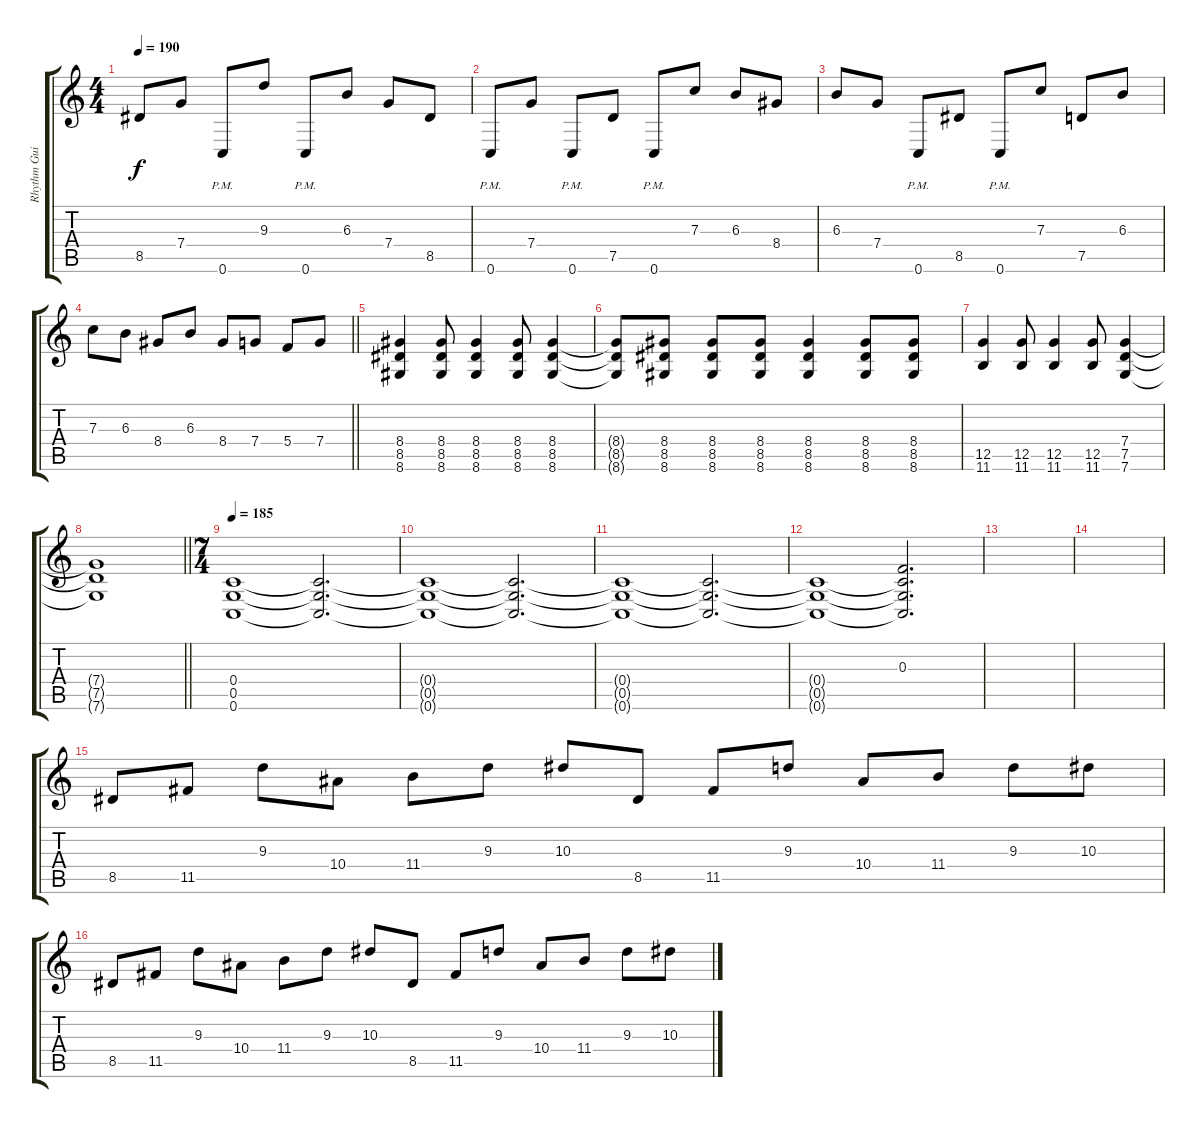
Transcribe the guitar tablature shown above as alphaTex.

\track ("Rhythm Guitar 2" "Rhythm Gui") {instrument distortionguitar}
\staff {score tabs}
\tuning (D4 A3 F3 C3 G2 C2) {hide}
\ts (4 4)
\tempo 190
\clef g2
\ks c
8.5.8{dy f} 7.4.8 0.6{pm}.8 9.3.8 0.6{pm}.8 6.3.8 7.4.8 8.5.8 |
0.6{pm}.8 7.4.8 0.6{pm}.8 7.5.8 0.6{pm}.8 7.3.8 6.3.8 8.4.8 |
6.3.8 7.4.8 0.6{pm}.8 8.5.8 0.6{pm}.8 7.3.8 7.5.8 6.3.8 |
\barLineRight lightlight
7.3.8 6.3.8 8.4.8 6.3.8 8.4.8 7.4.8 5.4.8 7.4.8 |
(8.4 8.5 8.6).4 (8.4 8.5 8.6).8 (8.4 8.5 8.6).4 (8.4 8.5 8.6).8 (8.4 8.5 8.6).4 |
(8.4{t} 8.5{t} 8.6{t}).8 (8.4 8.5 8.6).8 (8.4 8.5 8.6).8 (8.4 8.5 8.6).8 (8.4 8.5 8.6).4 (8.4 8.5 8.6).8 (8.4 8.5 8.6).8 |
(12.5 11.6).4 (12.5 11.6).8 (12.5 11.6).4 (12.5 11.6).8 (7.4 7.5 7.6).4 |
\barLineRight lightlight
(7.4{t} 7.5{t} 7.6{t}).1 |
\ts (7 4)
\tempo 185
(0.4 0.5 0.6).1 (0.4{t} 0.5{t} 0.6{t}).2{d} |
(0.4{t} 0.5{t} 0.6{t}).1 (0.4{t} 0.5{t} 0.6{t}).2{d} |
(0.4{t} 0.5{t} 0.6{t}).1 (0.4{t} 0.5{t} 0.6{t}).2{d} |
(0.4{t} 0.5{t} 0.6{t}).1 (0.3 0.4{t} 0.5{t} 0.6{t}).2{d} |
|
|
8.5.8{instrument distortionguitar} 11.5.8 9.3.8 10.4.8 11.4.8 9.3.8 10.3.8 8.5.8 11.5.8 9.3.8 10.4.8 11.4.8 9.3.8 10.3.8 |
8.5.8 11.5.8 9.3.8 10.4.8 11.4.8 9.3.8 10.3.8 8.5.8 11.5.8 9.3.8 10.4.8 11.4.8 9.3.8 10.3.8
